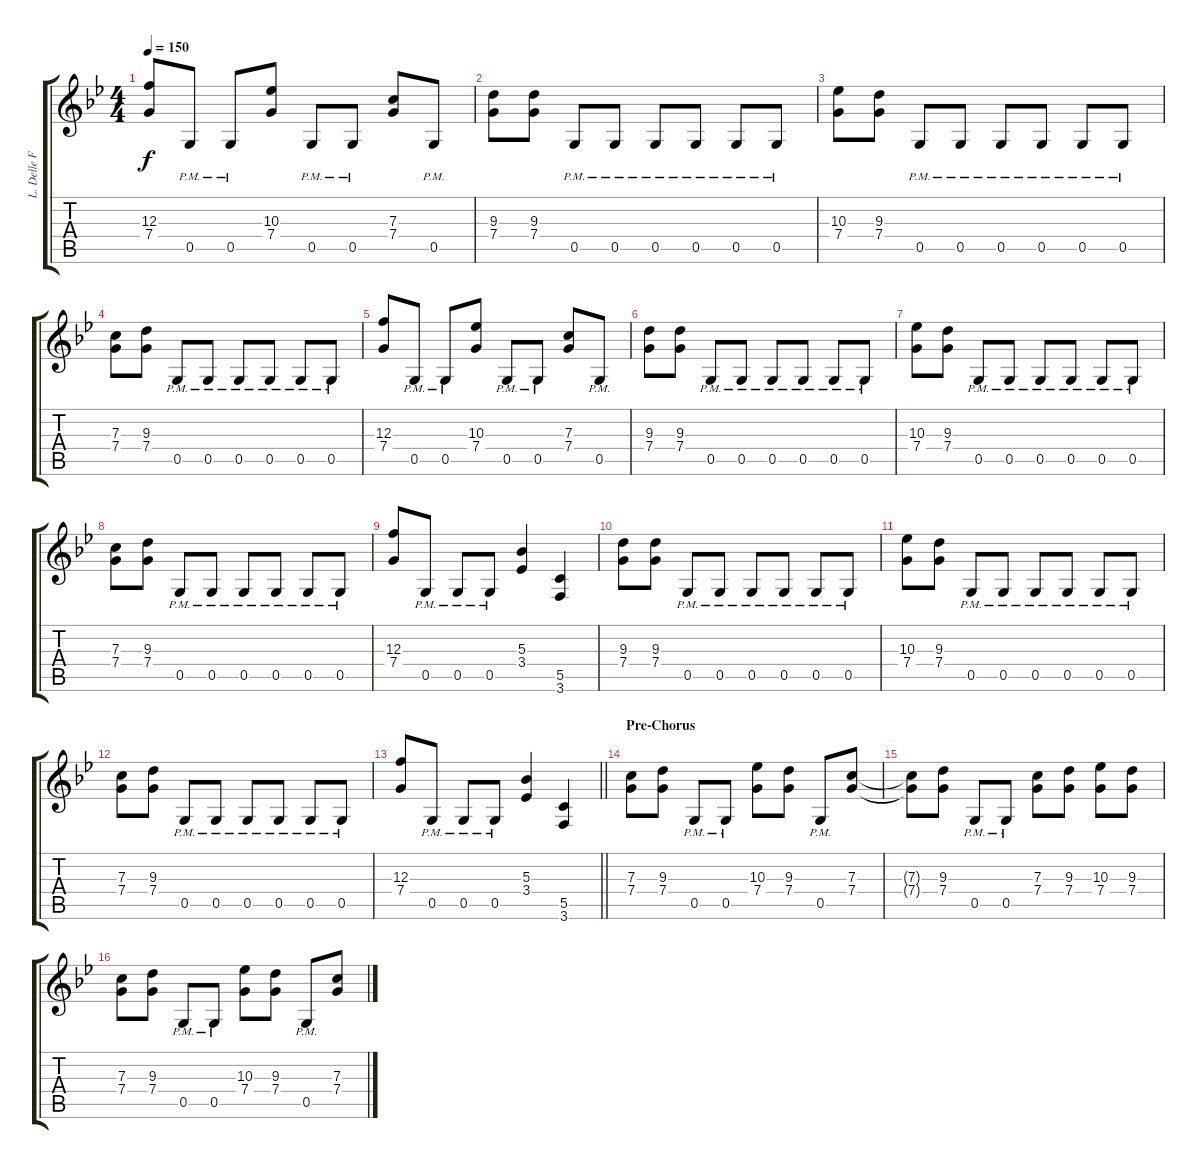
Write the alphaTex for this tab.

\track ("L. Delle Fave (Dist. Guitar R)" "L. Delle F") {instrument overdrivenguitar}
\staff {score tabs}
\tuning (D4 A3 F3 C3 G2 D2) {hide}
\ts (4 4)
\tempo 150
\clef g2
\ks gminor
(12.3 7.4).8{dy f} 0.5{pm}.8 0.5{pm}.8 (10.3 7.4).8 0.5{pm}.8 0.5{pm}.8 (7.3 7.4).8 0.5{pm}.8 |
(9.3 7.4).8 (9.3 7.4).8 0.5{pm}.8 0.5{pm}.8 0.5{pm}.8 0.5{pm}.8 0.5{pm}.8 0.5{pm}.8 |
(10.3 7.4).8 (9.3 7.4).8 0.5{pm}.8 0.5{pm}.8 0.5{pm}.8 0.5{pm}.8 0.5{pm}.8 0.5{pm}.8 |
(7.3 7.4).8 (9.3 7.4).8 0.5{pm}.8 0.5{pm}.8 0.5{pm}.8 0.5{pm}.8 0.5{pm}.8 0.5{pm}.8 |
(12.3 7.4).8 0.5{pm}.8 0.5{pm}.8 (10.3 7.4).8 0.5{pm}.8 0.5{pm}.8 (7.3 7.4).8 0.5{pm}.8 |
(9.3 7.4).8 (9.3 7.4).8 0.5{pm}.8 0.5{pm}.8 0.5{pm}.8 0.5{pm}.8 0.5{pm}.8 0.5{pm}.8 |
(10.3 7.4).8 (9.3 7.4).8 0.5{pm}.8 0.5{pm}.8 0.5{pm}.8 0.5{pm}.8 0.5{pm}.8 0.5{pm}.8 |
(7.3 7.4).8 (9.3 7.4).8 0.5{pm}.8 0.5{pm}.8 0.5{pm}.8 0.5{pm}.8 0.5{pm}.8 0.5{pm}.8 |
(12.3 7.4).8 0.5{pm}.8 0.5{pm}.8 0.5{pm}.8 (5.3 3.4).4 (5.5 3.6).4 |
(9.3 7.4).8 (9.3 7.4).8 0.5{pm}.8 0.5{pm}.8 0.5{pm}.8 0.5{pm}.8 0.5{pm}.8 0.5{pm}.8 |
(10.3 7.4).8 (9.3 7.4).8 0.5{pm}.8 0.5{pm}.8 0.5{pm}.8 0.5{pm}.8 0.5{pm}.8 0.5{pm}.8 |
(7.3 7.4).8 (9.3 7.4).8 0.5{pm}.8 0.5{pm}.8 0.5{pm}.8 0.5{pm}.8 0.5{pm}.8 0.5{pm}.8 |
\barLineRight lightlight
(12.3 7.4).8 0.5{pm}.8 0.5{pm}.8 0.5{pm}.8 (5.3 3.4).4 (5.5 3.6).4 |
\section ("" "Pre-Chorus")
(7.3 7.4).8 (9.3 7.4).8 0.5{pm}.8 0.5{pm}.8 (10.3 7.4).8 (9.3 7.4).8 0.5{pm}.8 (7.3 7.4).8 |
(7.3{t} 7.4{t}).8 (9.3 7.4).8 0.5{pm}.8 0.5{pm}.8 (7.3 7.4).8 (9.3 7.4).8 (10.3 7.4).8 (9.3 7.4).8 |
(7.3 7.4).8 (9.3 7.4).8 0.5{pm}.8 0.5{pm}.8 (10.3 7.4).8 (9.3 7.4).8 0.5{pm}.8 (7.3 7.4).8
